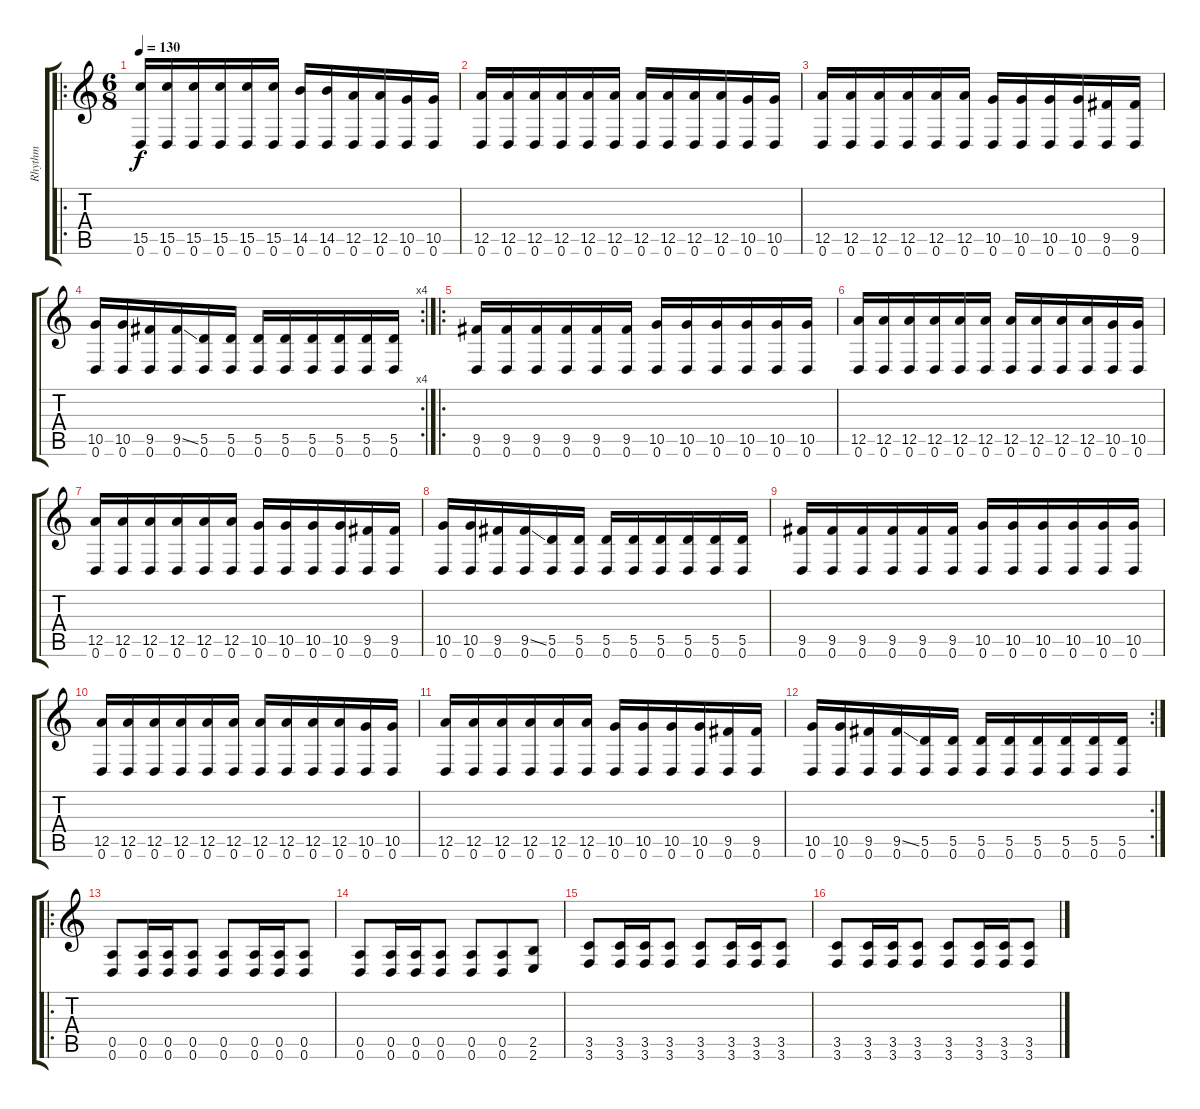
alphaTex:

\track ("Rhythm" "Rhythm") {instrument distortionguitar}
\staff {score tabs}
\tuning (E4 B3 G3 D3 A2 D2) {hide}
\ro
\ts (6 8)
\tempo 130
\clef g2
\ks c
(15.5 0.6).16{dy f} (15.5 0.6).16 (15.5 0.6).16 (15.5 0.6).16 (15.5 0.6).16 (15.5 0.6).16 (14.5 0.6).16 (14.5 0.6).16 (12.5 0.6).16 (12.5 0.6).16 (10.5 0.6).16 (10.5 0.6).16 |
(12.5 0.6).16 (12.5 0.6).16 (12.5 0.6).16 (12.5 0.6).16 (12.5 0.6).16 (12.5 0.6).16 (12.5 0.6).16 (12.5 0.6).16 (12.5 0.6).16 (12.5 0.6).16 (10.5 0.6).16 (10.5 0.6).16 |
(12.5 0.6).16 (12.5 0.6).16 (12.5 0.6).16 (12.5 0.6).16 (12.5 0.6).16 (12.5 0.6).16 (10.5 0.6).16 (10.5 0.6).16 (10.5 0.6).16 (10.5 0.6).16 (9.5 0.6).16 (9.5 0.6).16 |
\rc 4
(10.5 0.6).16 (10.5 0.6).16 (9.5 0.6).16 (9.5{ss} 0.6).16 (5.5 0.6).16 (5.5 0.6).16 (5.5 0.6).16 (5.5 0.6).16 (5.5 0.6).16 (5.5 0.6).16 (5.5 0.6).16 (5.5 0.6).16 |
\ro
(9.5 0.6).16 (9.5 0.6).16 (9.5 0.6).16 (9.5 0.6).16 (9.5 0.6).16 (9.5 0.6).16 (10.5 0.6).16 (10.5 0.6).16 (10.5 0.6).16 (10.5 0.6).16 (10.5 0.6).16 (10.5 0.6).16 |
(12.5 0.6).16 (12.5 0.6).16 (12.5 0.6).16 (12.5 0.6).16 (12.5 0.6).16 (12.5 0.6).16 (12.5 0.6).16 (12.5 0.6).16 (12.5 0.6).16 (12.5 0.6).16 (10.5 0.6).16 (10.5 0.6).16 |
(12.5 0.6).16 (12.5 0.6).16 (12.5 0.6).16 (12.5 0.6).16 (12.5 0.6).16 (12.5 0.6).16 (10.5 0.6).16 (10.5 0.6).16 (10.5 0.6).16 (10.5 0.6).16 (9.5 0.6).16 (9.5 0.6).16 |
(10.5 0.6).16 (10.5 0.6).16 (9.5 0.6).16 (9.5{ss} 0.6).16 (5.5 0.6).16 (5.5 0.6).16 (5.5 0.6).16 (5.5 0.6).16 (5.5 0.6).16 (5.5 0.6).16 (5.5 0.6).16 (5.5 0.6).16 |
(9.5 0.6).16 (9.5 0.6).16 (9.5 0.6).16 (9.5 0.6).16 (9.5 0.6).16 (9.5 0.6).16 (10.5 0.6).16 (10.5 0.6).16 (10.5 0.6).16 (10.5 0.6).16 (10.5 0.6).16 (10.5 0.6).16 |
(12.5 0.6).16 (12.5 0.6).16 (12.5 0.6).16 (12.5 0.6).16 (12.5 0.6).16 (12.5 0.6).16 (12.5 0.6).16 (12.5 0.6).16 (12.5 0.6).16 (12.5 0.6).16 (10.5 0.6).16 (10.5 0.6).16 |
(12.5 0.6).16 (12.5 0.6).16 (12.5 0.6).16 (12.5 0.6).16 (12.5 0.6).16 (12.5 0.6).16 (10.5 0.6).16 (10.5 0.6).16 (10.5 0.6).16 (10.5 0.6).16 (9.5 0.6).16 (9.5 0.6).16 |
\rc 2
(10.5 0.6).16 (10.5 0.6).16 (9.5 0.6).16 (9.5{ss} 0.6).16 (5.5 0.6).16 (5.5 0.6).16 (5.5 0.6).16 (5.5 0.6).16 (5.5 0.6).16 (5.5 0.6).16 (5.5 0.6).16 (5.5 0.6).16 |
\ro
(0.5 0.6).8 (0.5 0.6).16 (0.5 0.6).16 (0.5 0.6).8 (0.5 0.6).8 (0.5 0.6).16 (0.5 0.6).16 (0.5 0.6).8 |
(0.5 0.6).8 (0.5 0.6).16 (0.5 0.6).16 (0.5 0.6).8 (0.5 0.6).8 (0.5 0.6).8 (2.5 2.6).8 |
(3.5 3.6).8 (3.5 3.6).16 (3.5 3.6).16 (3.5 3.6).8 (3.5 3.6).8 (3.5 3.6).16 (3.5 3.6).16 (3.5 3.6).8 |
(3.5 3.6).8 (3.5 3.6).16 (3.5 3.6).16 (3.5 3.6).8 (3.5 3.6).8 (3.5 3.6).16 (3.5 3.6).16 (3.5 3.6).8
